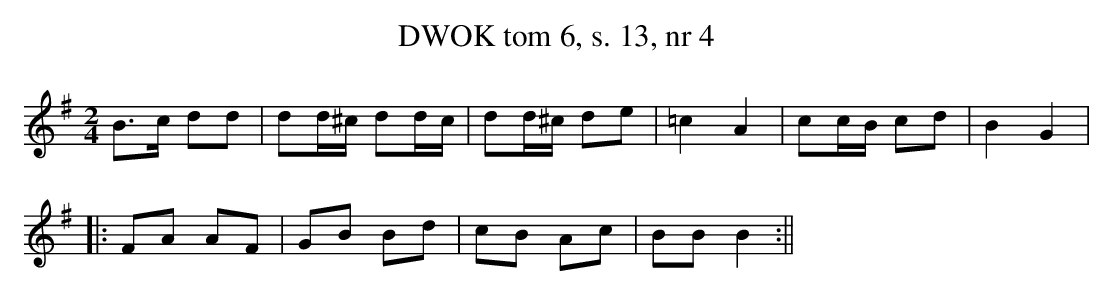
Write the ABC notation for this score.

X:1
T:DWOK tom 6, s. 13, nr 4
L:1/16
M:2/4
K:G
B3c d2d2|d2d^c d2dc|d2d^c d2e2|=c4 A4|c2cB c2d2|B4 G4|
|:F2A2 A2F2|G2B2 B2d2|c2B2 A2c2|B2B2 B4:||
